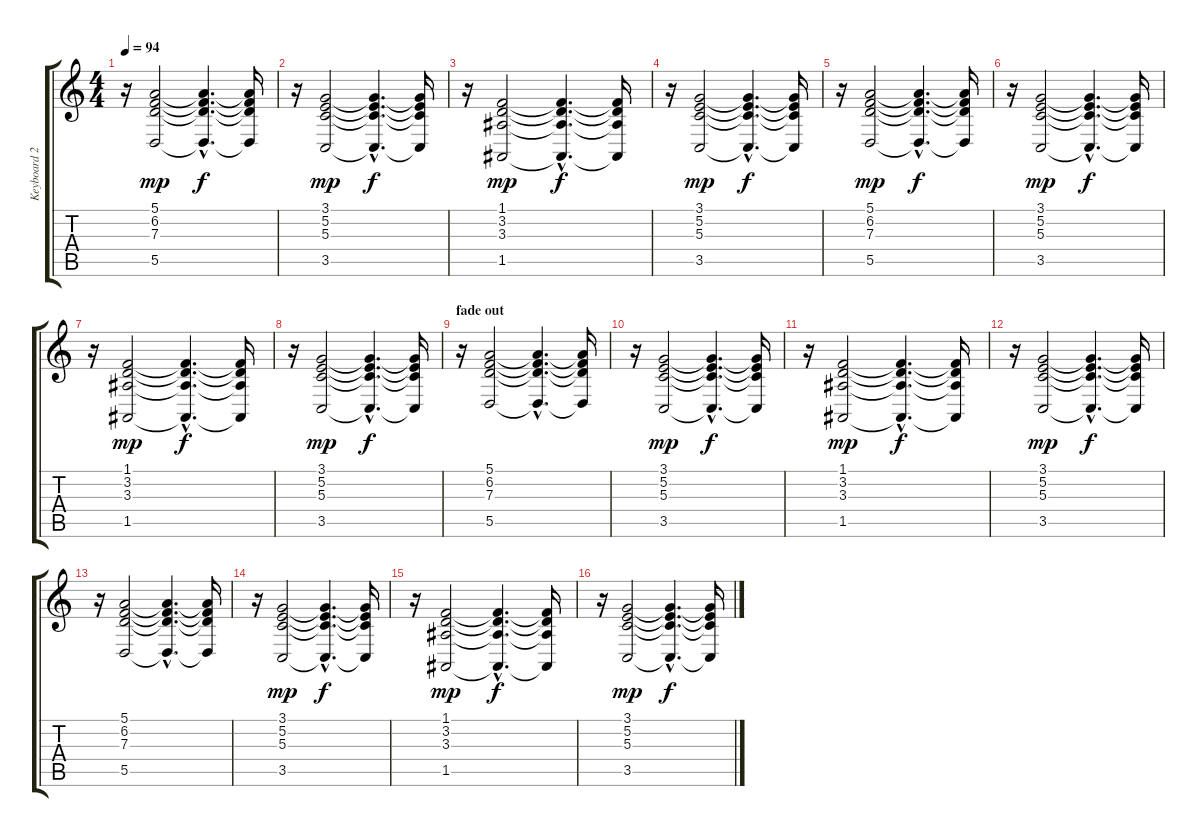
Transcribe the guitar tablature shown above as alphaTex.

\track ("Keyboard 2" "Keyboard 2") {instrument pad2warm}
\staff {score tabs}
\tuning (E4 B3 G3 D3 A2 D2) {hide}
\ts (4 4)
\tempo 94
\clef g2
\ks c
r.16{dy f} (5.1 6.2 7.3 5.5).2{dy mp} (5.1{hac t} 6.2{hac t} 7.3{hac t} 5.5{hac t}).4{d dy f} (5.1{t} 6.2{t} 7.3{t} 5.5{t}).16 |
r.16 (3.1 5.2 5.3 3.5).2{dy mp} (3.1{hac t} 5.2{hac t} 5.3{hac t} 3.5{hac t}).4{d dy f} (3.1{t} 5.2{t} 5.3{t} 3.5{t}).16 |
r.16 (1.1 3.2 3.3 1.5).2{dy mp} (1.1{hac t} 3.2{hac t} 3.3{hac t} 1.5{hac t}).4{d dy f} (1.1{t} 3.2{t} 3.3{t} 1.5{t}).16 |
r.16 (3.1 5.2 5.3 3.5).2{dy mp} (3.1{hac t} 5.2{hac t} 5.3{hac t} 3.5{hac t}).4{d dy f} (3.1{t} 5.2{t} 5.3{t} 3.5{t}).16 |
r.16 (5.1 6.2 7.3 5.5).2{dy mp} (5.1{hac t} 6.2{hac t} 7.3{hac t} 5.5{hac t}).4{d dy f} (5.1{t} 6.2{t} 7.3{t} 5.5{t}).16 |
r.16 (3.1 5.2 5.3 3.5).2{dy mp} (3.1{hac t} 5.2{hac t} 5.3{hac t} 3.5{hac t}).4{d dy f} (3.1{t} 5.2{t} 5.3{t} 3.5{t}).16 |
r.16 (1.1 3.2 3.3 1.5).2{dy mp} (1.1{hac t} 3.2{hac t} 3.3{hac t} 1.5{hac t}).4{d dy f} (1.1{t} 3.2{t} 3.3{t} 1.5{t}).16 |
r.16 (3.1 5.2 5.3 3.5).2{dy mp} (3.1{hac t} 5.2{hac t} 5.3{hac t} 3.5{hac t}).4{d dy f} (3.1{t} 5.2{t} 5.3{t} 3.5{t}).16 |
\section ("" "fade out")
r.16{volume 4} (5.1 6.2 7.3 5.5).2 (5.1{hac t} 6.2{hac t} 7.3{hac t} 5.5{hac t}).4{d} (5.1{t} 6.2{t} 7.3{t} 5.5{t}).16 |
r.16 (3.1 5.2 5.3 3.5).2{dy mp} (3.1{hac t} 5.2{hac t} 5.3{hac t} 3.5{hac t}).4{d dy f} (3.1{t} 5.2{t} 5.3{t} 3.5{t}).16 |
r.16{volume 3} (1.1 3.2 3.3 1.5).2{dy mp} (1.1{hac t} 3.2{hac t} 3.3{hac t} 1.5{hac t}).4{d dy f} (1.1{t} 3.2{t} 3.3{t} 1.5{t}).16 |
r.16 (3.1 5.2 5.3 3.5).2{dy mp} (3.1{hac t} 5.2{hac t} 5.3{hac t} 3.5{hac t}).4{d dy f} (3.1{t} 5.2{t} 5.3{t} 3.5{t}).16 |
r.16{volume 1} (5.1 6.2 7.3 5.5).2 (5.1{hac t} 6.2{hac t} 7.3{hac t} 5.5{hac t}).4{d} (5.1{t} 6.2{t} 7.3{t} 5.5{t}).16 |
r.16 (3.1 5.2 5.3 3.5).2{dy mp} (3.1{hac t} 5.2{hac t} 5.3{hac t} 3.5{hac t}).4{d dy f} (3.1{t} 5.2{t} 5.3{t} 3.5{t}).16 |
r.16{volume 0} (1.1 3.2 3.3 1.5).2{dy mp} (1.1{hac t} 3.2{hac t} 3.3{hac t} 1.5{hac t}).4{d dy f} (1.1{t} 3.2{t} 3.3{t} 1.5{t}).16 |
r.16 (3.1 5.2 5.3 3.5).2{dy mp} (3.1{hac t} 5.2{hac t} 5.3{hac t} 3.5{hac t}).4{d dy f} (3.1{t} 5.2{t} 5.3{t} 3.5{t}).16
